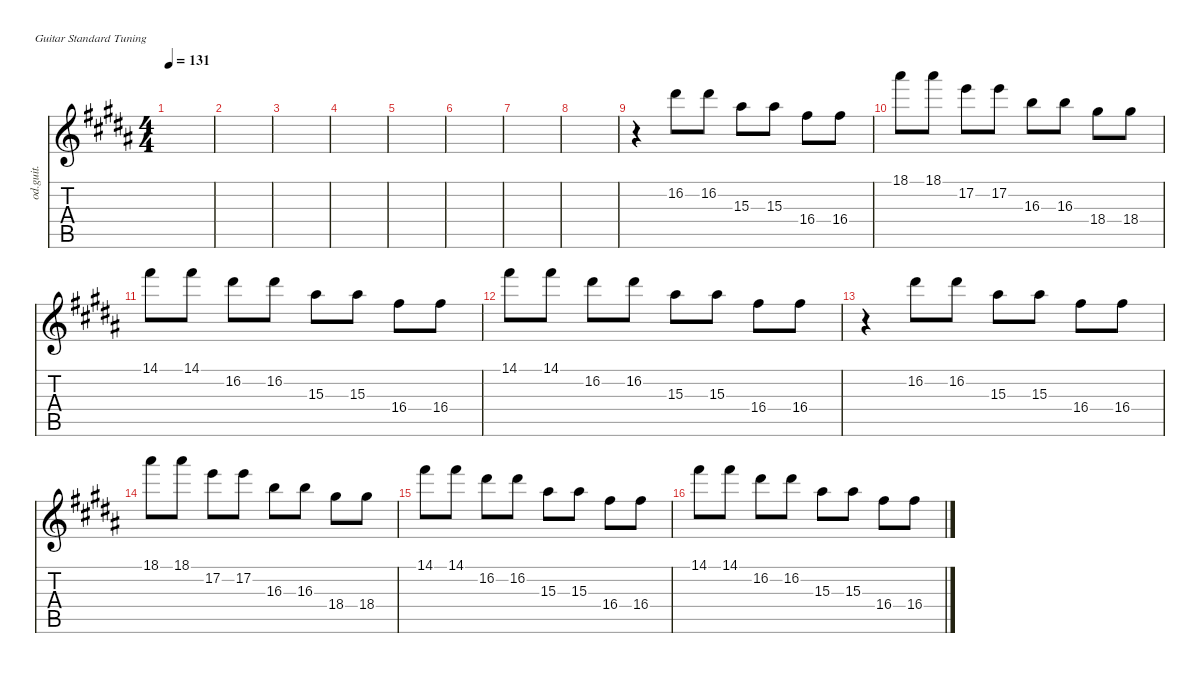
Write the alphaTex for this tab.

\defaultSystemsLayout 4
\hideDynamics
\bracketExtendMode nobrackets
\track ("Overdriven Guitar" "od.guit.") {instrument overdrivenguitar}
\staff {score tabs}
\tuning (E4 B3 G3 D3 A2 E2)
\ts (4 4)
\tempo 131
\clef g2
\ks g#minor
|
|
|
|
|
|
|
|
r.4{beam Down} 16.2{acc #}.8{beam Down} 16.2{acc #}.8{beam Down} 15.3{acc #}.8{beam Down} 15.3{acc #}.8{beam Down} 16.4{acc #}.8{beam Down} 16.4{acc #}.8{beam Down} |
18.1{acc #}.8{beam Down} 18.1{acc #}.8{beam Down} 17.2{acc forcenatural}.8{beam Down} 17.2{acc forcenatural}.8{beam Down} 16.3{acc forcenatural}.8{beam Down} 16.3{acc forcenatural}.8{beam Down} 18.4{acc #}.8{beam Down} 18.4{acc #}.8{beam Down} |
14.1{acc #}.8{beam Down} 14.1{acc #}.8{beam Down} 16.2{acc #}.8{beam Down} 16.2{acc #}.8{beam Down} 15.3{acc #}.8{beam Down} 15.3{acc #}.8{beam Down} 16.4{acc #}.8{beam Down} 16.4{acc #}.8{beam Down} |
14.1{acc #}.8{beam Down} 14.1{acc #}.8{beam Down} 16.2{acc #}.8{beam Down} 16.2{acc #}.8{beam Down} 15.3{acc #}.8{beam Down} 15.3{acc #}.8{beam Down} 16.4{acc #}.8{beam Down} 16.4{acc #}.8{beam Down} |
r.4{beam Down} 16.2{acc #}.8{beam Down} 16.2{acc #}.8{beam Down} 15.3{acc #}.8{beam Down} 15.3{acc #}.8{beam Down} 16.4{acc #}.8{beam Down} 16.4{acc #}.8{beam Down} |
18.1{acc #}.8{beam Down} 18.1{acc #}.8{beam Down} 17.2{acc forcenatural}.8{beam Down} 17.2{acc forcenatural}.8{beam Down} 16.3{acc forcenatural}.8{beam Down} 16.3{acc forcenatural}.8{beam Down} 18.4{acc #}.8{beam Down} 18.4{acc #}.8{beam Down} |
14.1{acc #}.8{beam Down} 14.1{acc #}.8{beam Down} 16.2{acc #}.8{beam Down} 16.2{acc #}.8{beam Down} 15.3{acc #}.8{beam Down} 15.3{acc #}.8{beam Down} 16.4{acc #}.8{beam Down} 16.4{acc #}.8{beam Down} |
14.1{acc #}.8{beam Down} 14.1{acc #}.8{beam Down} 16.2{acc #}.8{beam Down} 16.2{acc #}.8{beam Down} 15.3{acc #}.8{beam Down} 15.3{acc #}.8{beam Down} 16.4{acc #}.8{beam Down} 16.4{acc #}.8{beam Down}
